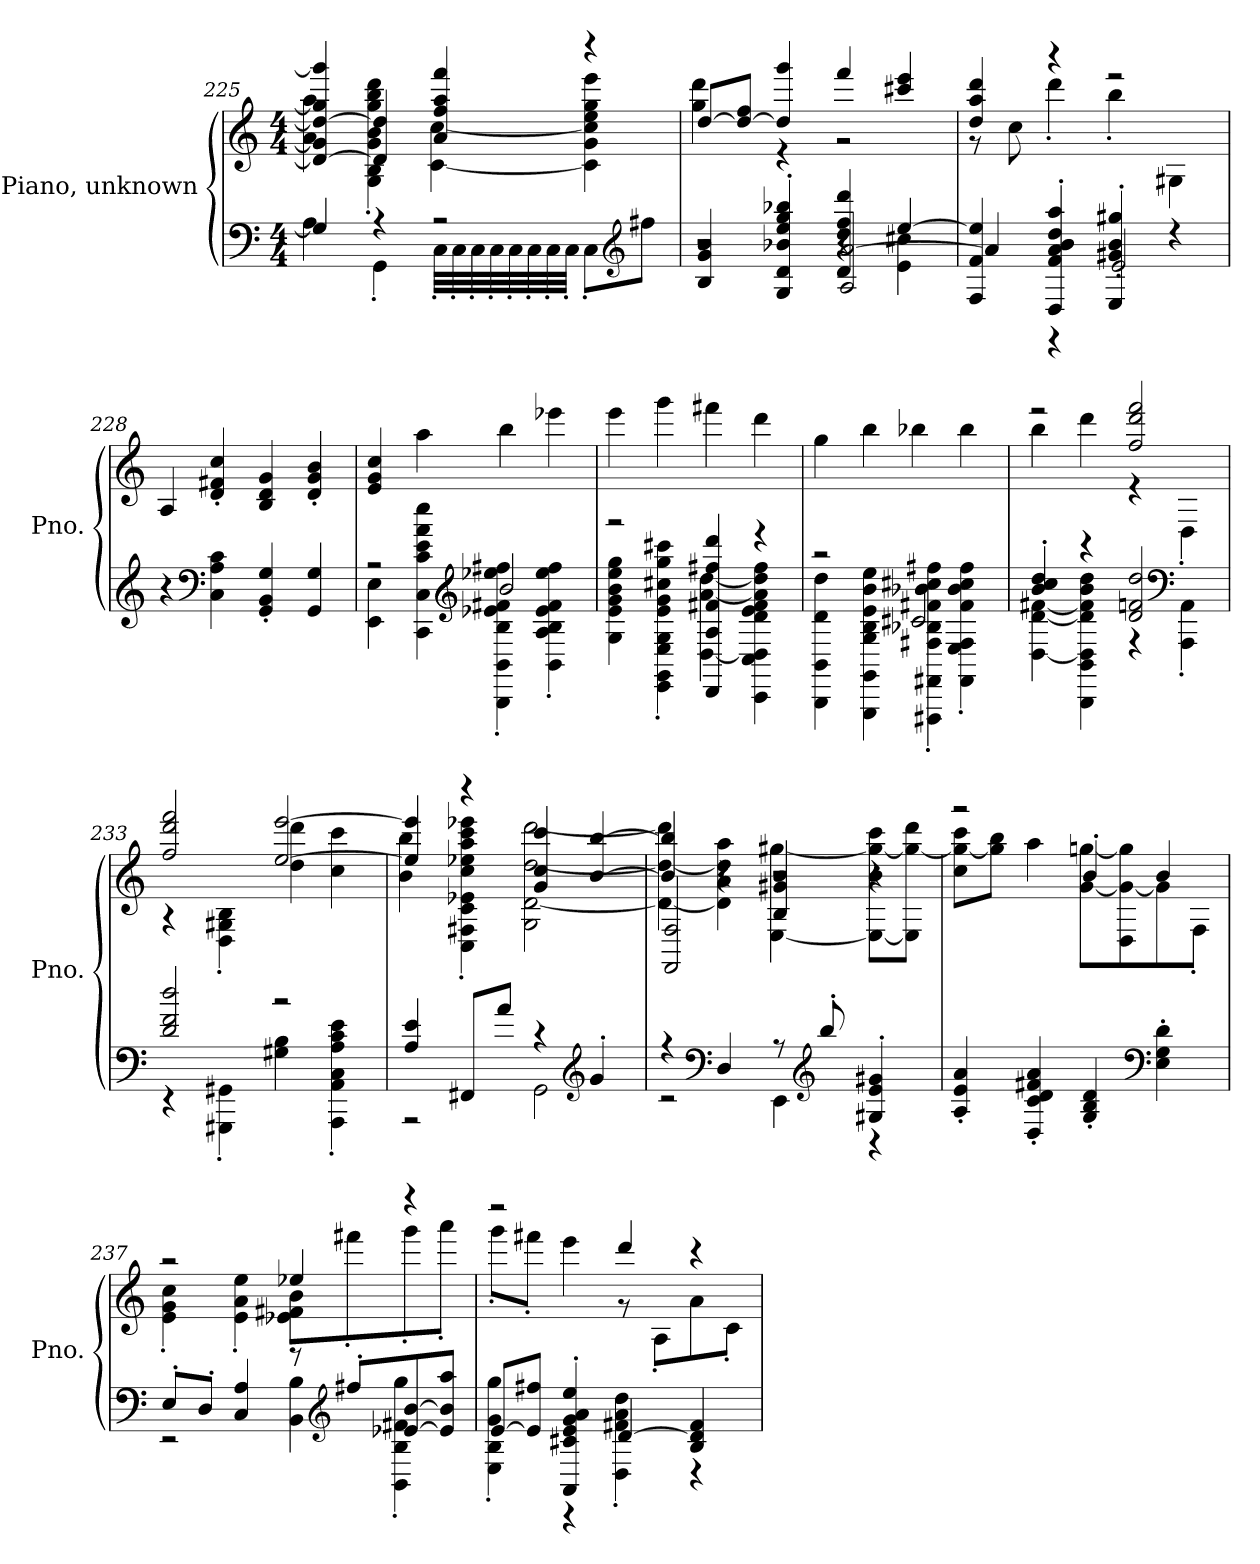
**kern	**kern
*part1	*part1
*staff2	*staff1
*I"Piano, unknown	*
*I'Pno.	*
*clefF4	*clefG2
*k[]	*k[]
*M4/4	*M4/4
=225	=225
*^	*^
4G/]	4A\	4d/_ 4g/] 4dd/_ 4gg/] 4ggg/]	4a\ 4aa\
4r	4GG'\	4d/] 4dd/]	4G\' 4B\' 4g\' 4b\' 4gg\' 4bb\' 4ddd\'
2r	32C'\LLL	4a/ 4ff/ 4aa/ 4fff/	[4c\ [4cc\
.	32C'\	.	.
.	32C'\	.	.
.	32C'\	.	.
.	32C'\	.	.
.	32C'\	.	.
.	32C'\	.	.
.	32C'\JJJ	.	.
.	8C'\L	4r	4c\] 4g\ 4cc\] 4ee\ 4gg\ 4eee\
*clefG2	*	*	*
.	8ff#X\J	.	.
=226	=226	=226	=226
*	*^	*	*
4B/ 4g/ 4b/	2r	2r	[8dd/L	4gg\ 4ddd\
.	.	.	8dd/_ 8ff/J	.
4G/' 4d/' 4b-X/' 4ee/' 4gg/' 4bb-X/'	.	.	4dd/] 4ggg/	4r
4d/ 4dd/ 4ff/ 4ddd/	4r	2A/ [2a/	4fff/	2r
[4ee/	4e\ 4cc#X\	.	4ccc#X/ 4eee/	.
*	*v	*v	*	*
=227	=227	=227	=227
4F/ 4f/ 4ee/]	4a/]	4dd/ 4aa/ 4ddd/	8r
.	.	.	8cc\
4D/' 4f/' 4a/' 4b/' 4dd/' 4aa/'	4r	4r	4ddd'\
4E/' 4g#X/' 4b/' 4gg#X/'	2e'/	2r	4bb'\
4r	.	.	4G#X\
*v	*v	*	*
*	*v	*v
!!LO:LB:g=z
=228	=228
4r	4A/
*clefF4	*
4C\ 4A\ 4c\	4d/' 4f#X/' 4cc/'
4GG/' 4BB/' 4G/'	4B/ 4d/ 4g/
4GG/ 4G/	4d/' 4g/' 4b/'
=229	=229
*^	*
2r	4EE\ 4E\	4e/ 4g/ 4cc/
.	4CC\ 4C\ 4c\ 4e\ 4a\ 4ee\	4aa\
*clefG2	*	*
2b/	4BBB\' 4BB\' 4B\' 4e-X\' 4f#X\' 4ee-X\' 4ff#X\'	4bb\
.	4BB\' 4A\' 4B\' 4e-\' 4f#\' 4ee-\' 4ff#\'	4eee-X\
=230	=230	=230
2r	4G\ 4e\ 4g\ 4b\ 4ee\ 4gg\	4eee\
.	4EE\' 4GG\' 4E\' 4G\' 4e\' 4g\' 4cc#X\' 4gg\' 4ccc#X\'	4ggg\
4DD/ 4A/ 4f#X/ 4ff#X/ 4ddd/	[4D\ [4a\ [4dd\	4fff#X\
4r	4CC\ 4C\ 4D\] 4d\ 4e\ 4f#\ 4a\] 4dd\] 4ff#\	4ddd\
=231	=231	=231
2r	4BBB\ 4BB\ 4d\ 4dd\	4gg\
.	4GGG\ 4GG\ 4G\ 4B\ 4e\ 4b\ 4ee\	4bb\
2c#X/	4FFF#X\' 4FF#X\' 4F#X\' 4B-X\' 4f#X\' 4b-X\' 4cc#X\' 4ff#X\'	4bb-X\
.	4FF#\' 4E\' 4F#\' 4f#\' 4b-\' 4cc#\' 4ff#\'	4bb-\
=232	=232	=232
*	*	*^
4b/' 4cc/' 4dd/'	[4D\ [4d\ [4f#X\	2r	4bb\
4r	4BBB\ 4BB\ 4D\] 4d\] 4f#\] 4b\ 4dd\	.	4ddd\
2d/ 2fn/ 2dd/	4r	2ff/ 2ddd/ 2fff/	4r
*clefF4	*	*	*
.	4AAA\' 4AA\'	.	4D'\
!!LO:PB:g=z	!!
=233	=233	=233	=233
2d/ 2f/ 2dd/	4r	2ff/ 2ddd/ 2fff/	4r
.	4GGG#X\' 4GG#X\'	.	4D\' 4G#X\' 4B\'
2r	4G#X\ 4B\	[2ee/ [2eee/	4dd\ 4ddd\
.	4AAA\' 4AA\' 4C\' 4A\' 4c\' 4e\'	.	4cc\ 4ccc\
=234	=234	=234	=234
4A/ 4e/	2r	4ee/] 4eee/]	4b\ 4bb\
8FF#X/L	.	4r	4C\' 4F#X\' 4c\' 4e-X\' 4cc\' 4ee-X\' 4aa\' 4ccc\' 4eee-X\'
8a/J	.	.	.
4r	2GG\	4g/ 4cc/ 4ccc/	2G\ [2d\ [2dd\ [2ddd\
*clefG2	*	*	*
4g'/	.	[4b/ [4bb/	.
=235	=235	=235	=235
*	*	*	*^
4r	2r	4b/] 4bb/]	4d\_ 4dd\_ 4ddd\]	2FF/ 2F/
*clefF4	*	*	*	*
4D/	.	4r	4d\] 4a\ 4dd\] 4aa\	.
8r	4EE\	4B/ 4g#X/ 4b/	[4E\ [4gg#X\	2r
*clefG2	*	*	*	*
8bb'/	.	.	.	.
4G#X/' 4e/' 4g#X/'	4r	4r	8E\_ 8b\ 8gg#\_ 8ccc\L	.
.	.	.	8E\] 8gg#\_ 8ddd\J	.
*v	*v	*	*	*
*	*	*v	*v
=236	=236	=236
4A/' 4e/' 4a/'	2r	8cc\ 8gg#\_ 8ccc\L
.	.	8gg#\] 8bb\J
4D/' 4c/' 4d/' 4f#X/' 4a/'	.	4aa\
4G/' 4B/' 4d/'	4b'/	[8g\ [8ggn\L
.	.	8D\ 8g\_ 8gg\]
*clefF4	*	*
4E\' 4G\' 4d\'	4b/	8g\]
.	.	8F'\J
!!LO:LB:g=z	!!
=237	=237	=237
*^	*	*
8E'/L	2r	2r	4e\' 4g\' 4cc\'
8D'/J	.	.	.
4C/ 4A/	.	.	4e\' 4a\' 4ee\'
8r	4BB\ 4B\	4ee-X/	8e-X\ 8f#X\ 8b\L
*clefG2	*	*	*
8ff#X'/L	.	.	8fff#X'\
[8e-X/ [8b/	4BB\' 4B\' 4f#X\' 4gg\'	4r	8ggg'\
8e-/] 8b/] 8aa/J	.	.	8aaa'\J
=238	=238	=238	=238
[8e/L	4E\' 4B\' 4g\' 4gg\'	2r	8ggg'\L
8e/] 8ff#X/J	.	.	8fff#X'\J
4AA/' 4c#X/' 4e/' 4g/' 4a/' 4ee/'	4r	.	4eee\
[4d/	4D\' 4f#X\' 4a\' 4dd\'	4ddd/	8r
.	.	.	8A'\L
4B/ 4d/] 4f#/	4r	4r	8a\
.	.	.	8c'\J
*v	*v	*	*
*	*v	*v
=	=
*-	*-
